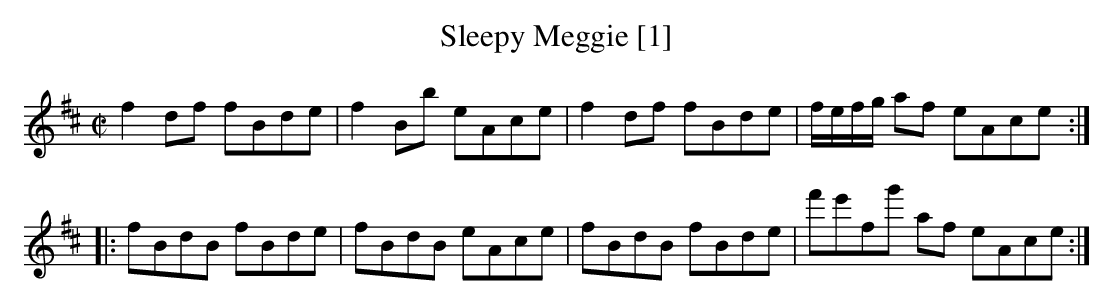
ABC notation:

X:1
T:Sleepy Meggie [1]
M:C|
L:1/8
K:Bmin
f2 df fBde|f2 Bb eAce|f2 df fBde|f/e/f/g/ af eAce:|
|:fBdB fBde|fBdB eAce|fBdB fBde|f'e'f’g' af eAce:|]
